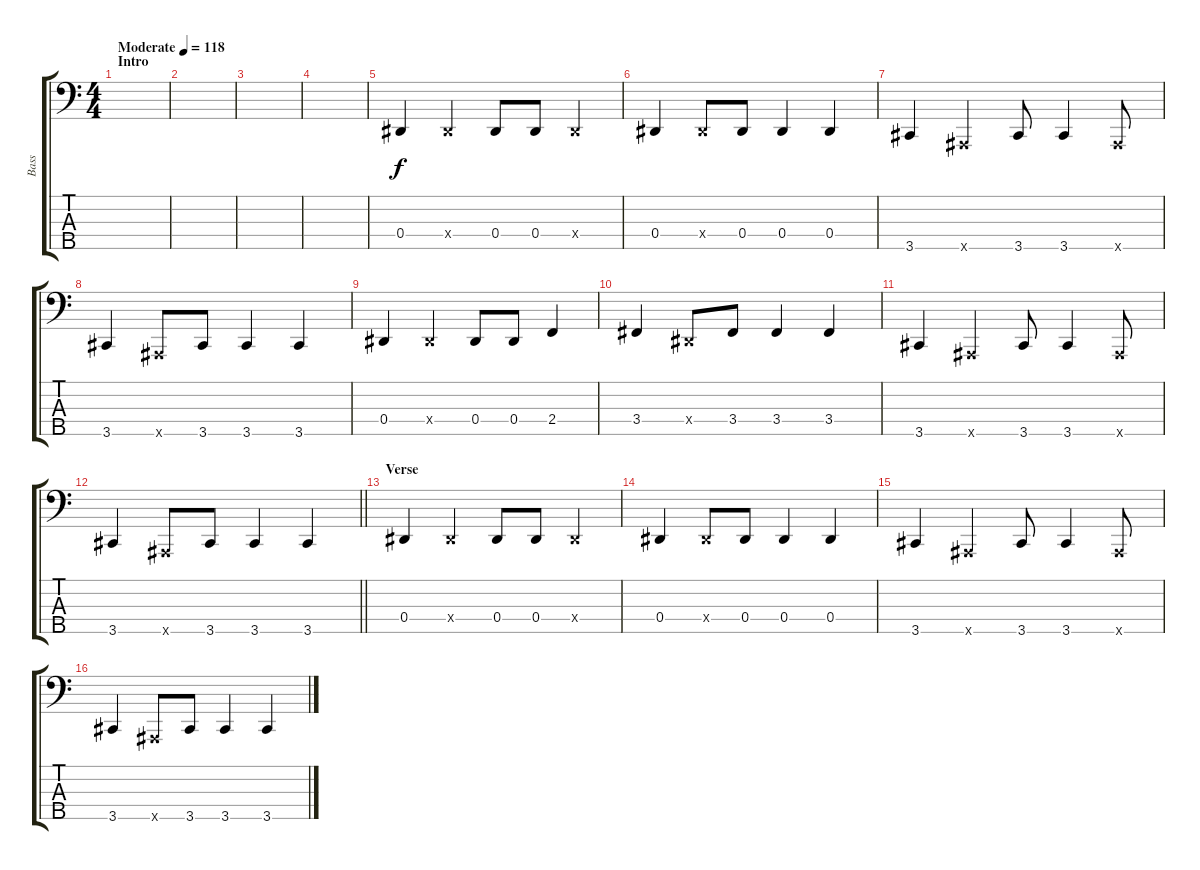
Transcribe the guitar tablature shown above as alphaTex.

\track ("Bass" "Bass") {instrument electricbassfinger}
\staff {score tabs}
\tuning (Gb2 Db2 Ab1 Eb1 Bb0) {hide}
\ts (4 4)
\section ("" "Intro")
\tempo (118 "Moderate")
\clef f4
\ks c
|
|
|
|
0.4.4 0.4{x}.4 0.4.8 0.4.8 0.4{x}.4 |
0.4.4 0.4{x}.8 0.4.8 0.4.4 0.4.4 |
3.5.4 0.5{x}.4 3.5.8 3.5.4 0.5{x}.8 |
3.5.4 0.5{x}.8 3.5.8 3.5.4 3.5.4 |
0.4.4 0.4{x}.4 0.4.8 0.4.8 2.4.4 |
3.4.4 0.4{x}.8 3.4.8 3.4.4 3.4.4 |
3.5.4 0.5{x}.4 3.5.8 3.5.4 0.5{x}.8 |
\barLineRight lightlight
3.5.4 0.5{x}.8 3.5.8 3.5.4 3.5.4 |
\section ("" "Verse")
0.4.4 0.4{x}.4 0.4.8 0.4.8 0.4{x}.4 |
0.4.4 0.4{x}.8 0.4.8 0.4.4 0.4.4 |
3.5.4 0.5{x}.4 3.5.8 3.5.4 0.5{x}.8 |
3.5.4 0.5{x}.8 3.5.8 3.5.4 3.5.4
